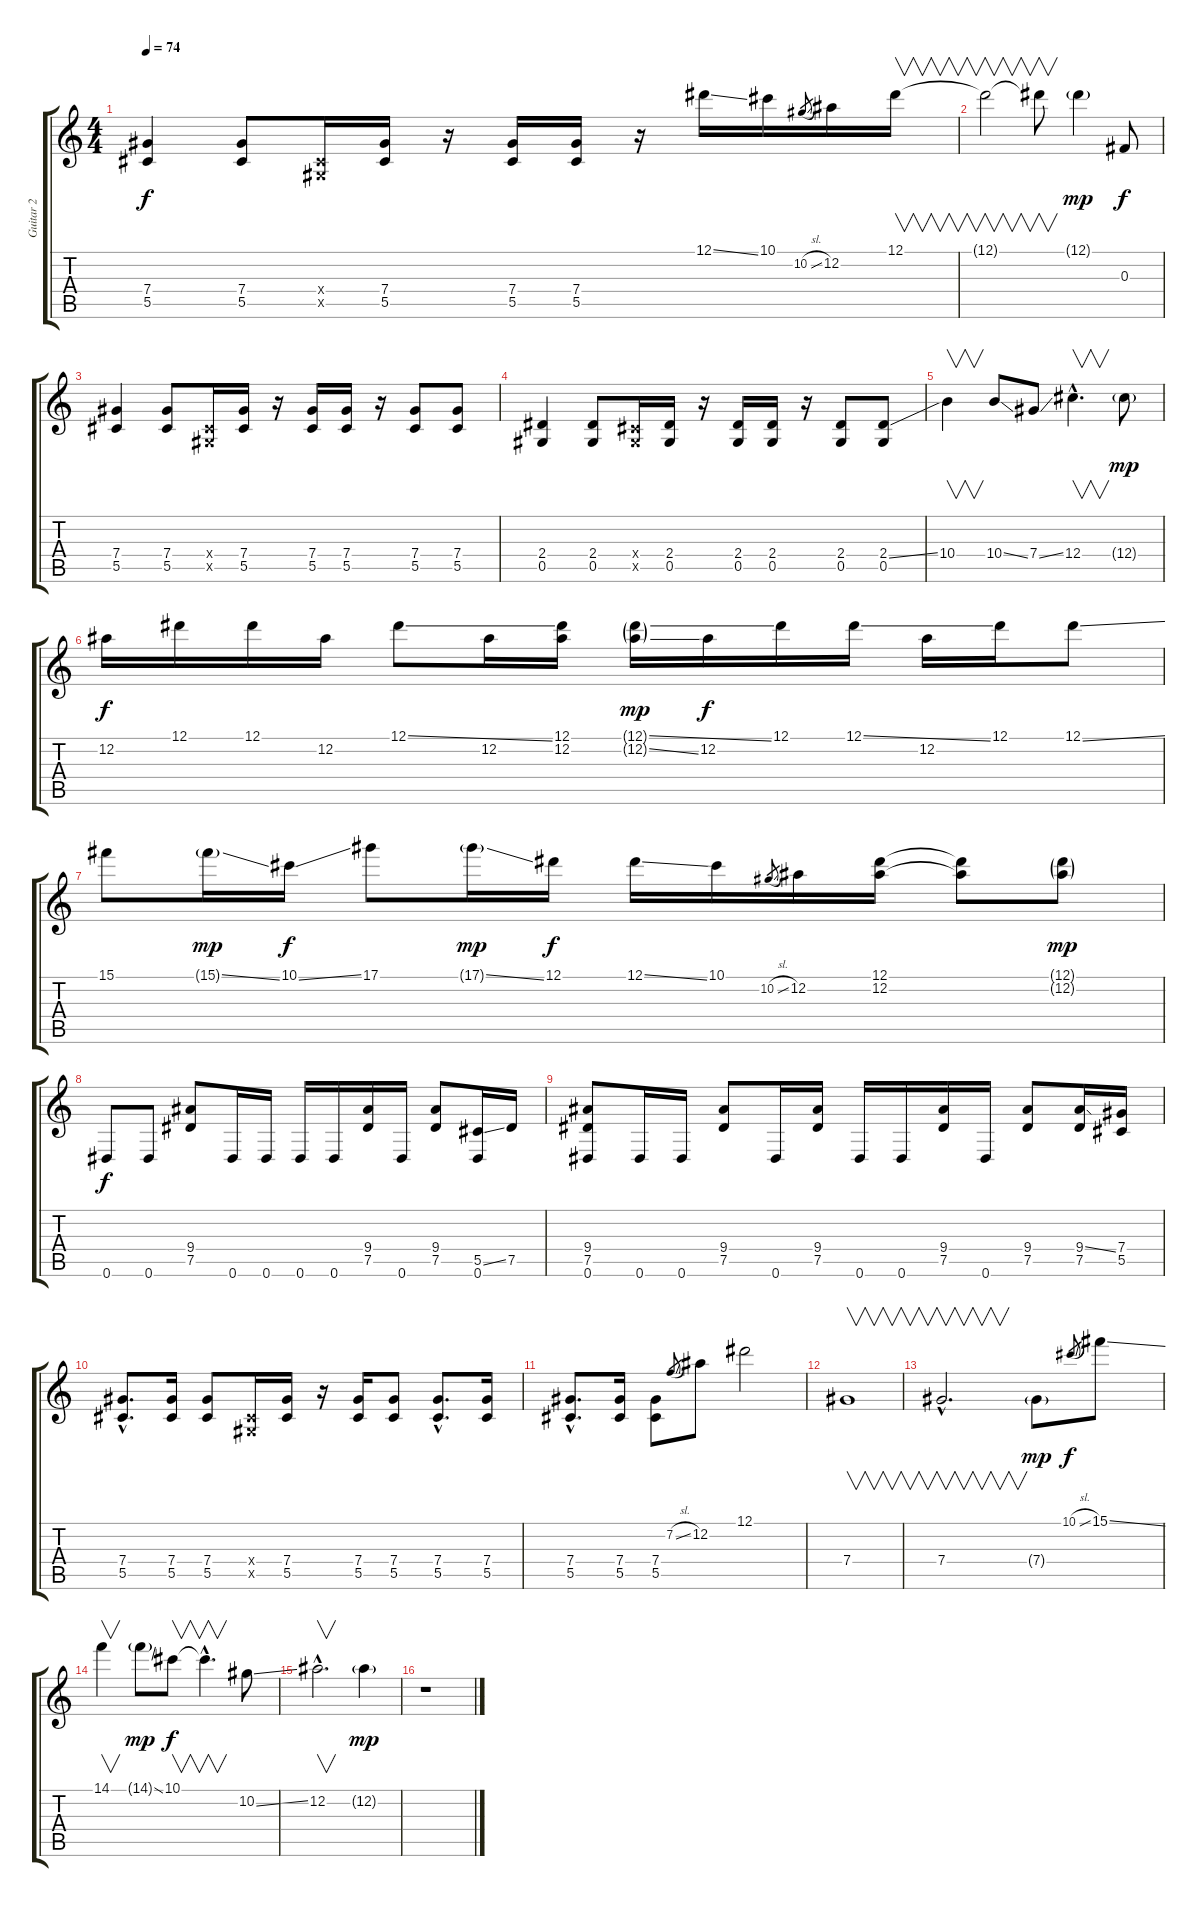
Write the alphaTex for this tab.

\track ("Guitar 2" "Guitar 2") {instrument distortionguitar}
\staff {score tabs}
\tuning (Eb4 Bb3 Gb3 Db3 Ab2 Eb2) {hide}
\ts (4 4)
\tempo 74
\clef g2
\ks c
(7.4 5.5).4{dy f} (7.4 5.5).8 (0.4{x} 0.5{x}).16 (7.4 5.5).16 r.16 (7.4 5.5).16 (7.4 5.5).16 r.16 12.1{ss}.16 10.1.16 10.2{sl}.8{gr} 12.2.16 12.1.16{v} |
12.1{t}.2{v} 12.1{t}.8{v} 12.1{g}.4{dy mp} 0.3.8{dy f} |
(7.4 5.5).4 (7.4 5.5).8 (0.4{x} 0.5{x}).16 (7.4 5.5).16 r.16 (7.4 5.5).16 (7.4 5.5).16 r.16 (7.4 5.5).8 (7.4 5.5).8 |
(2.4 0.5).4 (2.4 0.5).8 (0.4{x} 0.5{x}).16 (2.4 0.5).16 r.16 (2.4 0.5).16 (2.4 0.5).16 r.16 (2.4 0.5).8 (2.4{ss} 0.5).8 |
10.4.4{v} 10.4{ss}.8 7.4{ss}.8 12.4{hac}.4{v d} 12.4{g}.8{dy mp} |
12.2.16{dy f} 12.1.16 12.1.16 12.2.16 12.1{ss}.8 12.2.16 (12.1 12.2).16 (12.1{ss g} 12.2{ss g}).16{dy mp} 12.2.16{dy f} 12.1.16 12.1{ss}.16 12.2.16 12.1.16 12.1{ss}.8 |
15.1.8 15.1{ss g}.16{dy mp} 10.1{ss}.16{dy f} 17.1.8 17.1{ss g}.16{dy mp} 12.1.16{dy f} 12.1{ss}.16 10.1.16 10.2{sl}.8{gr} 12.2.16 (12.1 12.2).16 (12.1{t} 12.2{t}).8 (12.1{g} 12.2{g}).8{dy mp} |
0.6.8{dy f} 0.6.8 (9.4 7.5).8 0.6.16 0.6.16 0.6.16 0.6.16 (9.4 7.5).16 0.6.16 (9.4 7.5).8 (5.5{ss} 0.6).16 7.5.16 |
(9.4 7.5 0.6).8 0.6.16 0.6.16 (9.4 7.5).8 0.6.16 (9.4 7.5).16 0.6.16 0.6.16 (9.4 7.5).16 0.6.16 (9.4 7.5).8 (9.4{ss} 7.5).16 (7.4 5.5).16 |
(7.4{hac} 5.5{hac}).8{d} (7.4 5.5).16 (7.4 5.5).8 (0.4{x} 0.5{x}).16 (7.4 5.5).16 r.16 (7.4 5.5).16 (7.4 5.5).8 (7.4{hac} 5.5{hac}).8{d} (7.4 5.5).16 |
(7.4{hac} 5.5{hac}).8{d} (7.4 5.5).16 (7.4 5.5).8 7.2{sl}.8{gr} 12.2.8 12.1.2 |
7.4.1{v} |
7.4{hac}.2{v d} 7.4{g}.8{dy mp} 10.1{sl}.8{gr dy f} 15.1{ss}.8 |
14.1.4{v} 14.1{ss g}.8{dy mp} 10.1.8{v dy f} 10.1{hac t}.4{v d} 10.2{ss}.8 |
12.2{hac}.2{v d} 12.2{g}.4{dy mp} |
r.1
